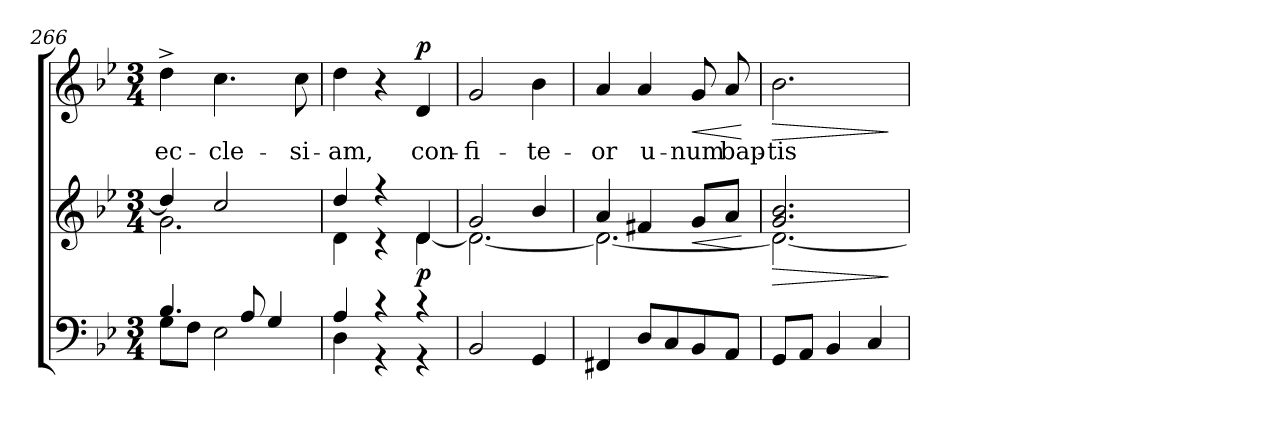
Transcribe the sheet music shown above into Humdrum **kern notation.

**kern	**kern	**dynam	**kern	**text	**dynam
*part2	*part2	*part2	*part1	*part1	*part1
*staff3	*staff2	*staff2/3	*staff1	*staff1	*staff1
*clefF4	*clefG2	*	*clefG2	*	*
*	*	*	*ITrd7c12	*	*
*k[b-e-]	*k[b-e-]	*	*k[b-e-]	*	*
*B-:	*B-:	*	*B-:	*	*
*M3/4	*M3/4	*	*M3/4	*	*
=266	=266	=266	=266	=266	=266
*^	*^	*	*	*	*
!	!	!	!	!	!	!LO:LY:b	!
4.B-/	8G\L	4dd/]	2.g\	.	4d^>\	ec-	.
.	8F\J	.	.	.	.	.	.
!	!	!	!	!	!	!LO:LY:b	!
.	2E-\	2cc/	.	.	4.c\	-cle-	.
8A/	.	.	.	.	.	.	.
4G/	.	.	.	.	.	.	.
!	!	!	!	!	!	!LO:LY:b	!
.	.	.	.	.	8c\	-si-	.
=267	=267	=267	=267	=267	=267	=267	=267
!	!	!	!	!	!	!LO:LY:b	!
4A/	4D\	4dd/	4d\	.	4d\	-am,	.
4r	4r	4r	4r	.	4r	.	.
!	!	!	!	!LO:DY:b	!	!LO:LY:b	!LO:DY:a
4r	4r	4d/	[<4d\	p	4D/	con-	p
!!LO:LB:g=z
=268	=268	=268	=268	=268	=268	=268	=268
!LO:TX:b:Bi:t=Tasto	!	!	!	!	!	!	!
!	!	!	!	!	!	!LO:LY:b	!
*v	*v	*	*	*	*	*	*
2BB-/	2g/	2.d\_	.	2G/	-fi-	.
!	!	!	!	!	!LO:LY:b	!
4GG/	4b-/	.	.	4B-\	-te-	.
=269	=269	=269	=269	=269	=269	=269
!	!	!	!	!	!LO:LY:b	!
4FF#X/	4a/	2.d\_	.	4A/	-or	.
!	!	!	!	!	!LO:LY:b	!
8D/L	4f#X/	.	.	4A/	u-	.
8C/	.	.	.	.	.	.
!	!	!	!LO:HP:b	!	!LO:LY:b	!LO:HP:b
8BB-/	8g/L	.	<	8G/	-num	<
!	!	!	!	!	!LO:LY:b	!
8AA/J	8a/J	.	.	8A/	bap-	.
*	*v	*v	*	*	*	*
.	.	[	.	.	[
=270	=270	=270	=270	=270	=270
!	!	!LO:HP:b	!	!LO:LY:b	!LO:HP:b
*	*^	*	*	*	*
8GG/L	2.g/ 2.b-/	2.d\_	>	2.B-\	-tis-	>
8AA/J	.	.	.	.	.	.
4BB-/	.	.	.	.	.	.
4C/	.	.	.	.	.	.
*	*v	*v	*	*	*	*
.	.	]	.	.	]
=	=	=	=	=	=
*-	*-	*-	*-	*-	*-
